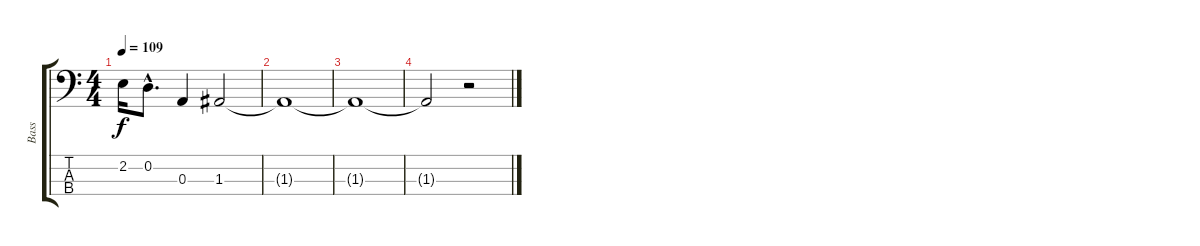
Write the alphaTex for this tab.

\track ("Bass" "Bass") {instrument electricbassfinger}
\staff {score tabs}
\tuning (G2 D2 A1 D1) {hide}
\ts (4 4)
\tempo 109
\clef f4
\ks c
2.2{t}.16{dy f} 0.2{hac}.8{d} 0.3.4 1.3.2 |
1.3{t}.1 |
1.3{t}.1 |
1.3{t}.2 r.2
